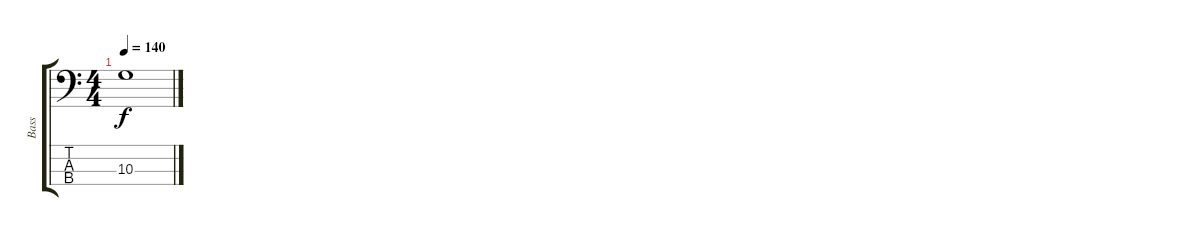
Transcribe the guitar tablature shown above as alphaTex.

\track ("Bass" "Bass") {instrument electricbassfinger}
\staff {score tabs}
\tuning (G2 D2 A1 E1) {hide}
\ts (4 4)
\tempo 140
\clef f4
\ks c
10.3.1{dy f}
